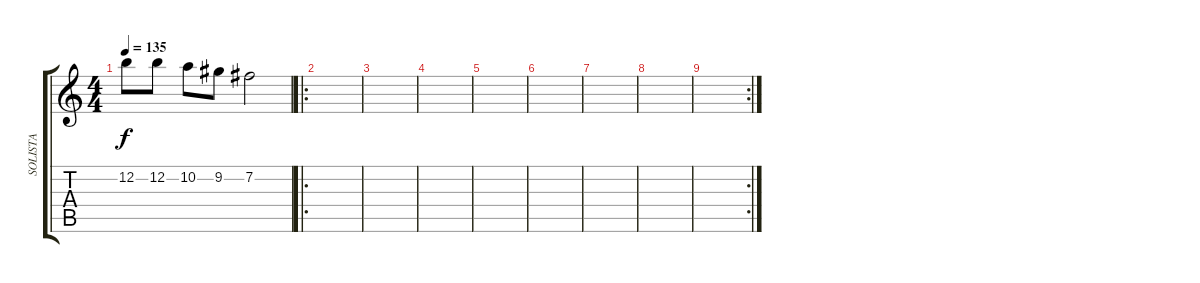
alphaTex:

\track ("SOLISTA" "SOLISTA") {instrument distortionguitar}
\staff {score tabs}
\tuning (E4 B3 G3 D3 A2 E2) {hide}
\ts (4 4)
\tempo 135
\clef g2
\ks c
12.2.8{dy f} 12.2.8 10.2.8 9.2.8 7.2.2 |
\ro
|
|
|
|
|
|
|
\rc 2
